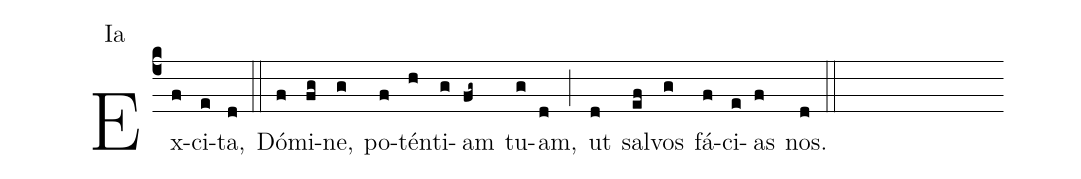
annotation: Ia;
%%
(c4) Ex(f)ci(e)ta,(d) (::) Dó(f)mi(fg)ne,(g) po(f)tén(h)ti(g)am(fg~) tu(g)am,(d) (;) ut(d) sal(ef)vos(g) fá(f)ci(e)as(f) nos.(d) (::)
